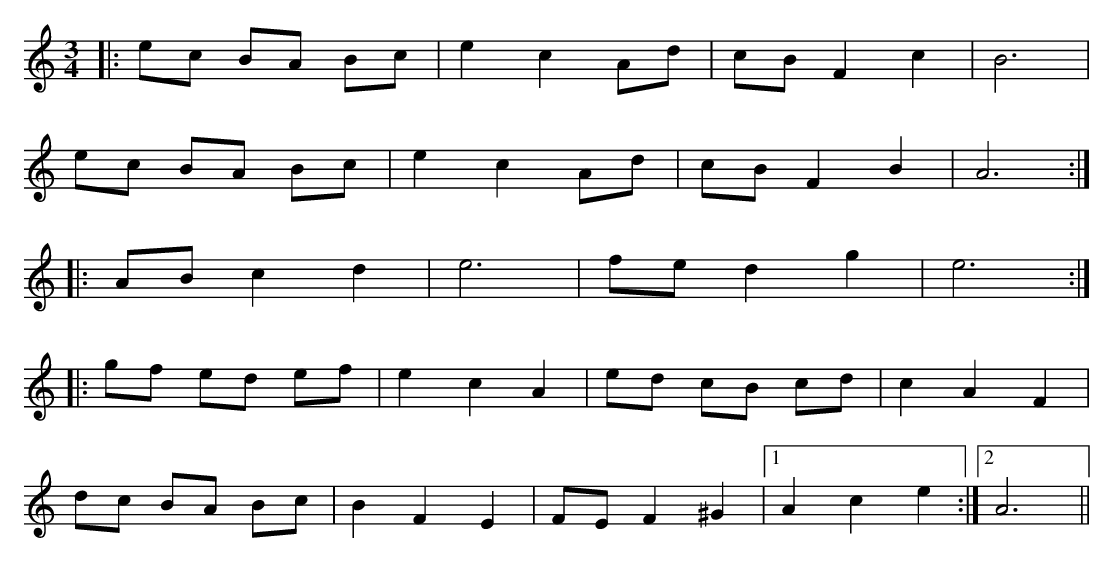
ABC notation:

X:1
M:3/4
K:Amin
|:ec BA Bc|e2 c2 Ad|cB F2 c2|B6|
ec BA Bc|e2c2 Ad|cB F2 B2|A6:|
|:AB c2 d2|e6|fe d2 g2|e6:|
|: gf ed ef| e2 c2 A2|ed cB cd|c2 A2 F2|
dc BA Bc|B2 F2 E2|FE F2 ^G2|1 A2 c2 e2:|2 A6||
